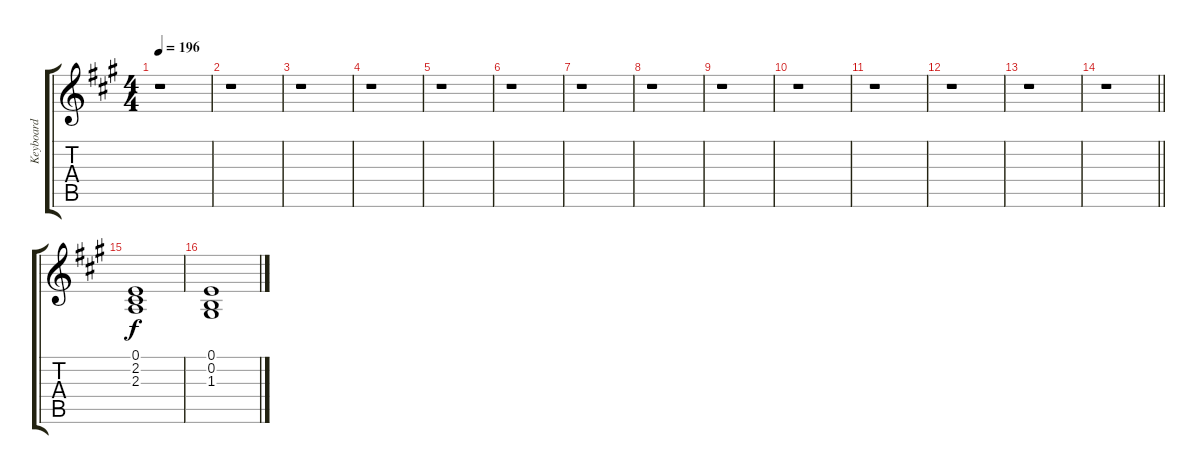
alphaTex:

\track ("Keyboard" "Keyboard") {instrument lead1square}
\staff {score tabs}
\tuning (E4 B3 G3 D3 A2 E2) {hide}
\ts (4 4)
\tempo 196
\clef g2
\ks a
r.1{dy f} |
r.1 |
r.1 |
r.1 |
r.1 |
r.1 |
r.1 |
r.1 |
r.1 |
r.1 |
r.1 |
r.1 |
r.1 |
\barLineRight lightlight
r.1 |
(0.1 2.2 2.3).1 |
(0.1 0.2 1.3).1
